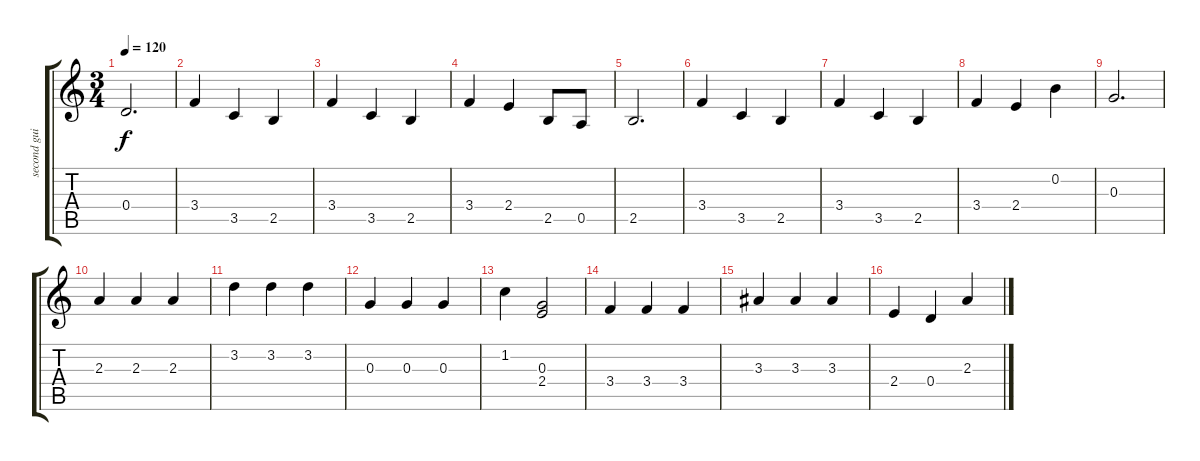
\track ("second guitar" "second gui") {instrument acousticguitarsteel}
\staff {score tabs}
\tuning (E4 B3 G3 D3 A2 E2) {hide}
\ts (3 4)
\tempo 120
\clef g2
\ks c
0.4.2{d dy f} |
3.4.4 3.5.4 2.5.4 |
3.4.4 3.5.4 2.5.4 |
3.4.4 2.4.4 2.5.8 0.5.8 |
2.5.2{d} |
3.4.4 3.5.4 2.5.4 |
3.4.4 3.5.4 2.5.4 |
3.4.4 2.4.4 0.2.4 |
0.3.2{d} |
2.3.4 2.3.4 2.3.4 |
3.2.4 3.2.4 3.2.4 |
0.3.4 0.3.4 0.3.4 |
1.2.4 (0.3 2.4).2 |
3.4.4 3.4.4 3.4.4 |
3.3.4 3.3.4 3.3.4 |
2.4.4 0.4.4 2.3.4
